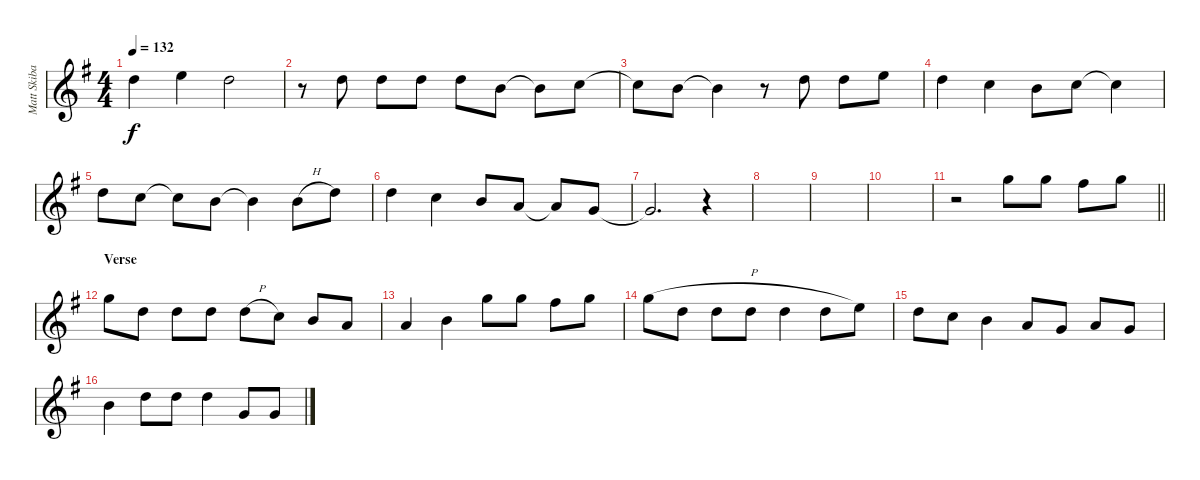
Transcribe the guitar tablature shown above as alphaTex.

\track ("Matt Skiba - Vocals" "Matt Skiba") {instrument distortionguitar}
\staff {score}
\tuning (E4 B3 G3 D3 A2 E2) {hide}
\ts (4 4)
\tempo 132
\clef g2
\ks g
3.2.4{dy f} 0.1.4 3.2.2 |
r.8 3.2.8 3.2.8 3.2.8 3.2.8 0.2.8 0.2{t}.8 1.2.8 |
1.2{t}.8 0.2.8 0.2{t}.4 r.8 3.2.8 3.2.8 0.1.8 |
3.2.4 1.2.4 0.2.8 1.2.8 1.2{t}.4 |
3.2.8 1.2.8 1.2{t}.8 0.2.8 0.2{t}.4 0.2{h}.8 3.2.8 |
3.2.4 1.2.4 0.2.8 2.3.8 2.3{t}.8 0.3.8 |
0.3{t}.2{d} r.4 |
|
|
|
\barLineRight lightlight
r.2 3.1.8 3.1.8 2.1.8 3.1.8 |
\section ("" "Verse")
3.1.8 3.2.8 3.2.8 3.2.8 3.2{h}.8 1.2.8 0.2.8 2.3.8 |
2.3.4 0.2.4 3.1.8 8.2.8 2.1.8 3.1.8 |
3.1{h}.8 3.2.8 3.2.8 3.2.8 3.2.4 3.2.8 0.1.8 |
3.2.8 1.2.8 0.2.4 2.3.8 0.3.8 2.3.8 0.3.8 |
0.2.4 3.2.8 3.2.8 3.2.4 0.3.8 0.3.8
